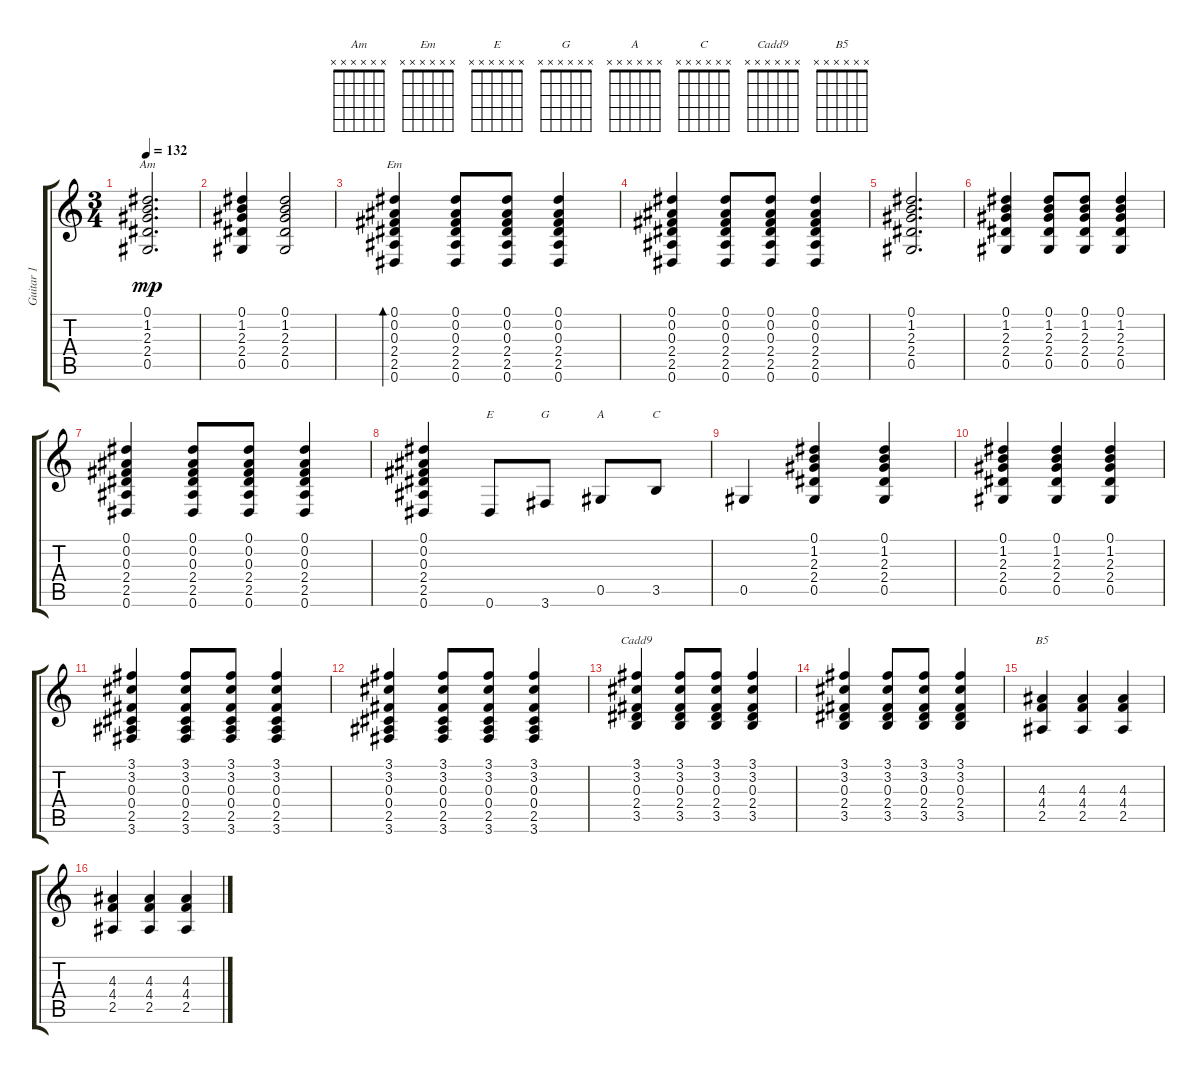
\track ("Guitar 1" "Guitar 1") {instrument electricguitarclean}
\staff {score tabs}
\tuning (Eb4 Bb3 Gb3 Db3 Ab2 Eb2) {hide}
\chord ("Am" x x x x x x)
\chord ("Em" x x x x x x)
\chord ("E" x x x x x x)
\chord ("G" x x x x x x)
\chord ("A" x x x x x x)
\chord ("C" x x x x x x)
\chord ("Cadd9" x x x x x x)
\chord ("B5" x x x x x x)
\ts (3 4)
\tempo 132
\clef g2
\ks c
(0.1 1.2 2.3 2.4 0.5).2{d ch "Am" dy mp} |
(0.1 1.2 2.3 2.4 0.5).4 (0.1 1.2 2.3 2.4 0.5).2 |
(0.1 0.2 0.3 2.4 2.5 0.6).4{bd 120 ch "Em"} (0.1 0.2 0.3 2.4 2.5 0.6).8 (0.1 0.2 0.3 2.4 2.5 0.6).8 (0.1 0.2 0.3 2.4 2.5 0.6).4 |
(0.1 0.2 0.3 2.4 2.5 0.6).4 (0.1 0.2 0.3 2.4 2.5 0.6).8 (0.1 0.2 0.3 2.4 2.5 0.6).8 (0.1 0.2 0.3 2.4 2.5 0.6).4 |
(0.1 1.2 2.3 2.4 0.5).2{d} |
(0.1 1.2 2.3 2.4 0.5).4 (0.1 1.2 2.3 2.4 0.5).8 (0.1 1.2 2.3 2.4 0.5).8 (0.1 1.2 2.3 2.4 0.5).4 |
(0.1 0.2 0.3 2.4 2.5 0.6).4 (0.1 0.2 0.3 2.4 2.5 0.6).8 (0.1 0.2 0.3 2.4 2.5 0.6).8 (0.1 0.2 0.3 2.4 2.5 0.6).4 |
(0.1 0.2 0.3 2.4 2.5 0.6).4 0.6.8{ch "E"} 3.6.8{ch "G"} 0.5.8{ch "A"} 3.5.8{ch "C"} |
0.5.4 (0.1 1.2 2.3 2.4 0.5).4 (0.1 1.2 2.3 2.4 0.5).4 |
(0.1 1.2 2.3 2.4 0.5).4 (0.1 1.2 2.3 2.4 0.5).4 (0.1 1.2 2.3 2.4 0.5).4 |
(3.1 3.2 0.3 0.4 2.5 3.6).4 (3.1 3.2 0.3 0.4 2.5 3.6).8 (3.1 3.2 0.3 0.4 2.5 3.6).8 (3.1 3.2 0.3 0.4 2.5 3.6).4 |
(3.1 3.2 0.3 0.4 2.5 3.6).4 (3.1 3.2 0.3 0.4 2.5 3.6).8 (3.1 3.2 0.3 0.4 2.5 3.6).8 (3.1 3.2 0.3 0.4 2.5 3.6).4 |
(3.1 3.2 0.3 2.4 3.5).4{ch "Cadd9"} (3.1 3.2 0.3 2.4 3.5).8 (3.1 3.2 0.3 2.4 3.5).8 (3.1 3.2 0.3 2.4 3.5).4 |
(3.1 3.2 0.3 2.4 3.5).4 (3.1 3.2 0.3 2.4 3.5).8 (3.1 3.2 0.3 2.4 3.5).8 (3.1 3.2 0.3 2.4 3.5).4 |
(4.3 4.4 2.5).4{ch "B5"} (4.3 4.4 2.5).4 (4.3 4.4 2.5).4 |
(4.3 4.4 2.5).4 (4.3 4.4 2.5).4 (4.3 4.4 2.5).4
